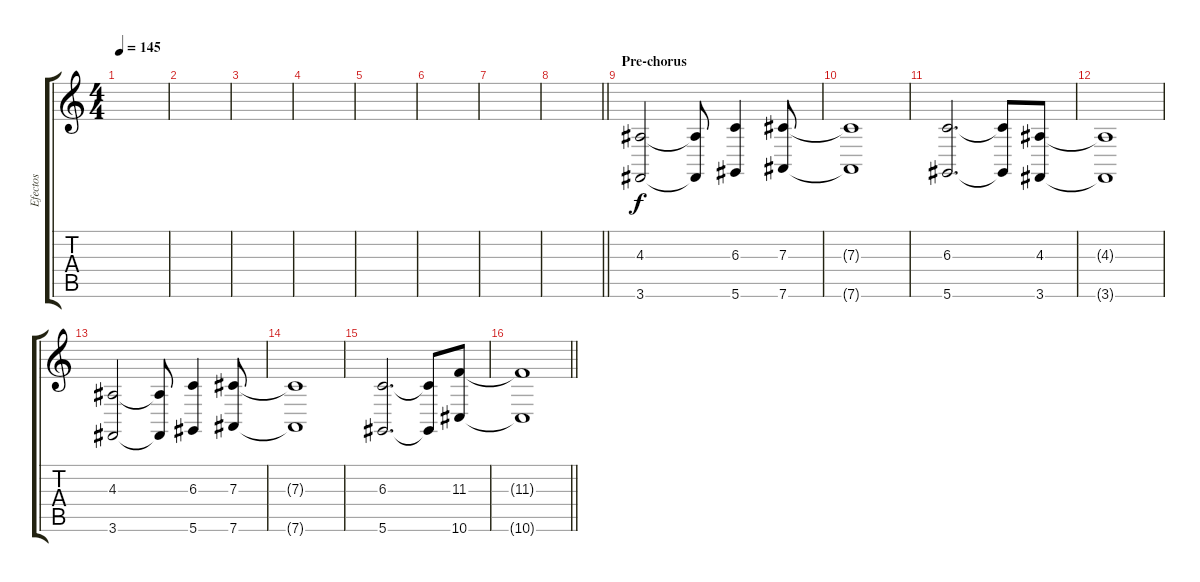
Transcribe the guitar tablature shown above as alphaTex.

\track ("Efectos" "Efectos") {instrument stringensemble1}
\staff {score tabs}
\tuning (Eb4 Bb3 Gb3 Db3 Ab2 Eb2) {hide}
\ts (4 4)
\tempo 145
\clef g2
\ks c
|
|
|
|
|
|
|
\barLineRight lightlight
|
\section ("" "Pre-chorus")
(4.3 3.6).2 (4.3{t} 3.6{t}).8 (6.3 5.6).4 (7.3 7.6).8 |
(7.3{t} 7.6{t}).1 |
(6.3 5.6).2{d} (6.3{t} 5.6{t}).8 (4.3 3.6).8 |
(4.3{t} 3.6{t}).1 |
(4.3 3.6).2 (4.3{t} 3.6{t}).8 (6.3 5.6).4 (7.3 7.6).8 |
(7.3{t} 7.6{t}).1 |
(6.3 5.6).2{d} (6.3{t} 5.6{t}).8 (11.3 10.6).8 |
\barLineRight lightlight
(11.3{t} 10.6{t}).1
